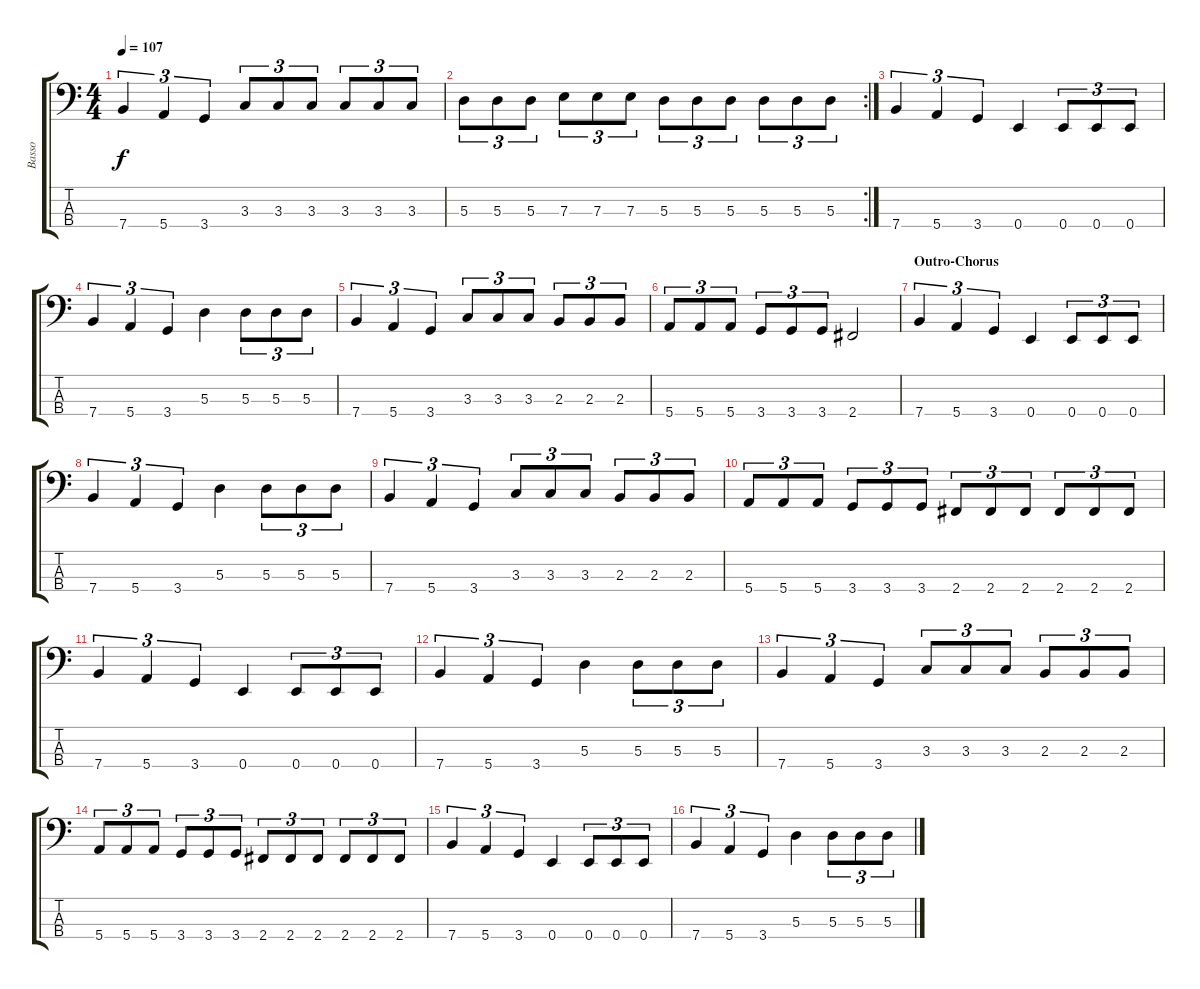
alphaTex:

\track ("Basso" "Basso") {instrument electricbassfinger}
\staff {score tabs}
\tuning (G2 D2 A1 E1) {hide}
\ts (4 4)
\tempo 107
\clef f4
\ks c
7.4.4{tu (3 2) dy f} 5.4.4{tu (3 2)} 3.4.4{tu (3 2)} 3.3.8{tu (3 2)} 3.3.8{tu (3 2)} 3.3.8{tu (3 2)} 3.3.8{tu (3 2)} 3.3.8{tu (3 2)} 3.3.8{tu (3 2)} |
\rc 2
5.3.8{tu (3 2)} 5.3.8{tu (3 2)} 5.3.8{tu (3 2)} 7.3.8{tu (3 2)} 7.3.8{tu (3 2)} 7.3.8{tu (3 2)} 5.3.8{tu (3 2)} 5.3.8{tu (3 2)} 5.3.8{tu (3 2)} 5.3.8{tu (3 2)} 5.3.8{tu (3 2)} 5.3.8{tu (3 2)} |
7.4.4{tu (3 2)} 5.4.4{tu (3 2)} 3.4.4{tu (3 2)} 0.4.4 0.4.8{tu (3 2)} 0.4.8{tu (3 2)} 0.4.8{tu (3 2)} |
7.4.4{tu (3 2)} 5.4.4{tu (3 2)} 3.4.4{tu (3 2)} 5.3.4 5.3.8{tu (3 2)} 5.3.8{tu (3 2)} 5.3.8{tu (3 2)} |
7.4.4{tu (3 2)} 5.4.4{tu (3 2)} 3.4.4{tu (3 2)} 3.3.8{tu (3 2)} 3.3.8{tu (3 2)} 3.3.8{tu (3 2)} 2.3.8{tu (3 2)} 2.3.8{tu (3 2)} 2.3.8{tu (3 2)} |
5.4.8{tu (3 2)} 5.4.8{tu (3 2)} 5.4.8{tu (3 2)} 3.4.8{tu (3 2)} 3.4.8{tu (3 2)} 3.4.8{tu (3 2)} 2.4.2 |
\section ("" "Outro-Chorus")
7.4.4{tu (3 2)} 5.4.4{tu (3 2)} 3.4.4{tu (3 2)} 0.4.4 0.4.8{tu (3 2)} 0.4.8{tu (3 2)} 0.4.8{tu (3 2)} |
7.4.4{tu (3 2)} 5.4.4{tu (3 2)} 3.4.4{tu (3 2)} 5.3.4 5.3.8{tu (3 2)} 5.3.8{tu (3 2)} 5.3.8{tu (3 2)} |
7.4.4{tu (3 2)} 5.4.4{tu (3 2)} 3.4.4{tu (3 2)} 3.3.8{tu (3 2)} 3.3.8{tu (3 2)} 3.3.8{tu (3 2)} 2.3.8{tu (3 2)} 2.3.8{tu (3 2)} 2.3.8{tu (3 2)} |
5.4.8{tu (3 2)} 5.4.8{tu (3 2)} 5.4.8{tu (3 2)} 3.4.8{tu (3 2)} 3.4.8{tu (3 2)} 3.4.8{tu (3 2)} 2.4.8{tu (3 2)} 2.4.8{tu (3 2)} 2.4.8{tu (3 2)} 2.4.8{tu (3 2)} 2.4.8{tu (3 2)} 2.4.8{tu (3 2)} |
7.4.4{tu (3 2)} 5.4.4{tu (3 2)} 3.4.4{tu (3 2)} 0.4.4 0.4.8{tu (3 2)} 0.4.8{tu (3 2)} 0.4.8{tu (3 2)} |
7.4.4{tu (3 2)} 5.4.4{tu (3 2)} 3.4.4{tu (3 2)} 5.3.4 5.3.8{tu (3 2)} 5.3.8{tu (3 2)} 5.3.8{tu (3 2)} |
7.4.4{tu (3 2)} 5.4.4{tu (3 2)} 3.4.4{tu (3 2)} 3.3.8{tu (3 2)} 3.3.8{tu (3 2)} 3.3.8{tu (3 2)} 2.3.8{tu (3 2)} 2.3.8{tu (3 2)} 2.3.8{tu (3 2)} |
5.4.8{tu (3 2)} 5.4.8{tu (3 2)} 5.4.8{tu (3 2)} 3.4.8{tu (3 2)} 3.4.8{tu (3 2)} 3.4.8{tu (3 2)} 2.4.8{tu (3 2)} 2.4.8{tu (3 2)} 2.4.8{tu (3 2)} 2.4.8{tu (3 2)} 2.4.8{tu (3 2)} 2.4.8{tu (3 2)} |
7.4.4{tu (3 2) volume 6} 5.4.4{tu (3 2)} 3.4.4{tu (3 2)} 0.4.4 0.4.8{tu (3 2)} 0.4.8{tu (3 2)} 0.4.8{tu (3 2)} |
7.4.4{tu (3 2)} 5.4.4{tu (3 2)} 3.4.4{tu (3 2)} 5.3.4 5.3.8{tu (3 2)} 5.3.8{tu (3 2)} 5.3.8{tu (3 2)}
